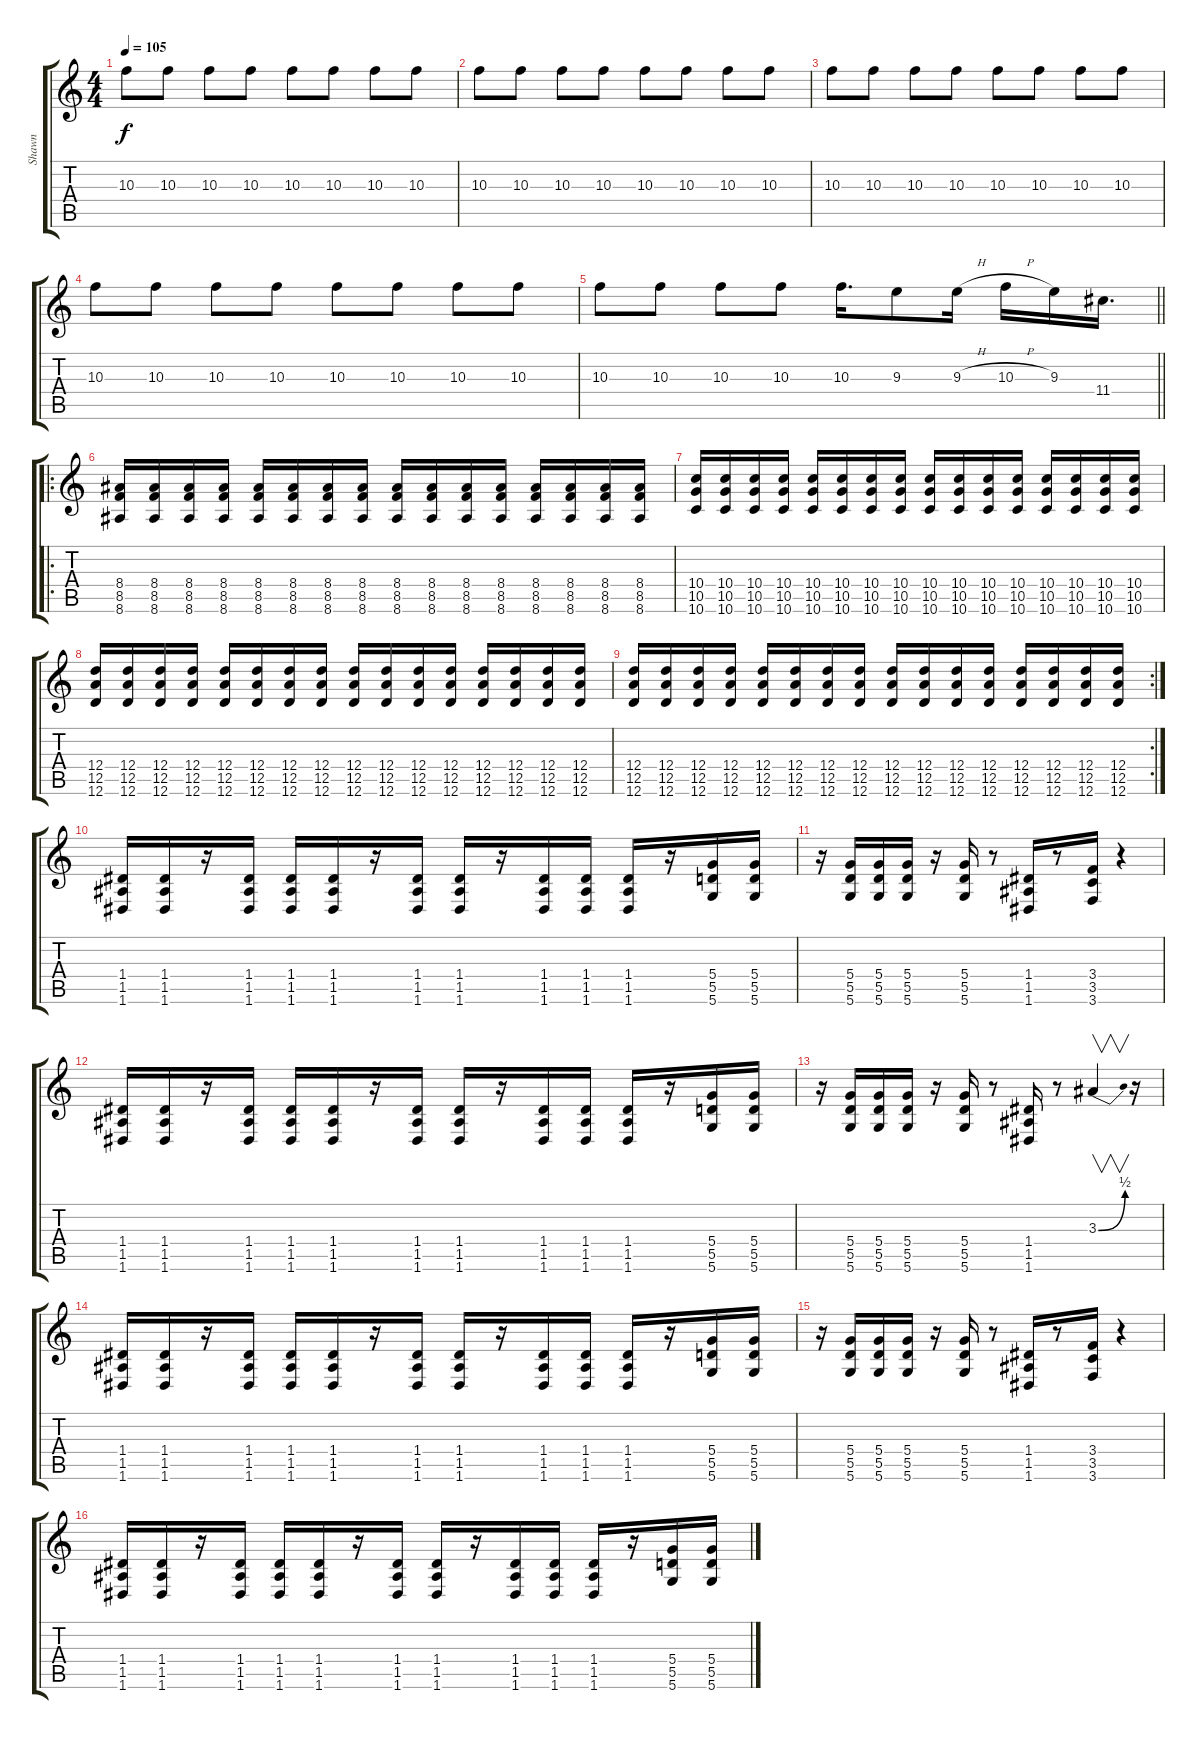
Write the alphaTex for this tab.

\track ("Shawn" "Shawn") {instrument distortionguitar}
\staff {score tabs}
\tuning (E4 B3 G3 D3 A2 D2) {hide}
\ts (4 4)
\tempo 105
\clef g2
\ks c
10.3.8{dy f} 10.3.8 10.3.8 10.3.8 10.3.8 10.3.8 10.3.8 10.3.8 |
10.3.8 10.3.8 10.3.8 10.3.8 10.3.8 10.3.8 10.3.8 10.3.8 |
10.3.8 10.3.8 10.3.8 10.3.8 10.3.8 10.3.8 10.3.8 10.3.8 |
10.3.8 10.3.8 10.3.8 10.3.8 10.3.8 10.3.8 10.3.8 10.3.8 |
\barLineRight lightlight
10.3.8 10.3.8 10.3.8 10.3.8 10.3.16{d} 9.3.8 9.3{h}.16 10.3{h}.16 9.3.16 11.4.16{d} |
\ro
(8.4 8.5 8.6).16 (8.4 8.5 8.6).16 (8.4 8.5 8.6).16 (8.4 8.5 8.6).16 (8.4 8.5 8.6).16 (8.4 8.5 8.6).16 (8.4 8.5 8.6).16 (8.4 8.5 8.6).16 (8.4 8.5 8.6).16 (8.4 8.5 8.6).16 (8.4 8.5 8.6).16 (8.4 8.5 8.6).16 (8.4 8.5 8.6).16 (8.4 8.5 8.6).16 (8.4 8.5 8.6).16 (8.4 8.5 8.6).16 |
(10.4 10.5 10.6).16 (10.4 10.5 10.6).16 (10.4 10.5 10.6).16 (10.4 10.5 10.6).16 (10.4 10.5 10.6).16 (10.4 10.5 10.6).16 (10.4 10.5 10.6).16 (10.4 10.5 10.6).16 (10.4 10.5 10.6).16 (10.4 10.5 10.6).16 (10.4 10.5 10.6).16 (10.4 10.5 10.6).16 (10.4 10.5 10.6).16 (10.4 10.5 10.6).16 (10.4 10.5 10.6).16 (10.4 10.5 10.6).16 |
(12.4 12.5 12.6).16 (12.4 12.5 12.6).16 (12.4 12.5 12.6).16 (12.4 12.5 12.6).16 (12.4 12.5 12.6).16 (12.4 12.5 12.6).16 (12.4 12.5 12.6).16 (12.4 12.5 12.6).16 (12.4 12.5 12.6).16 (12.4 12.5 12.6).16 (12.4 12.5 12.6).16 (12.4 12.5 12.6).16 (12.4 12.5 12.6).16 (12.4 12.5 12.6).16 (12.4 12.5 12.6).16 (12.4 12.5 12.6).16 |
\rc 2
(12.4 12.5 12.6).16 (12.4 12.5 12.6).16 (12.4 12.5 12.6).16 (12.4 12.5 12.6).16 (12.4 12.5 12.6).16 (12.4 12.5 12.6).16 (12.4 12.5 12.6).16 (12.4 12.5 12.6).16 (12.4 12.5 12.6).16 (12.4 12.5 12.6).16 (12.4 12.5 12.6).16 (12.4 12.5 12.6).16 (12.4 12.5 12.6).16 (12.4 12.5 12.6).16 (12.4 12.5 12.6).16 (12.4 12.5 12.6).16 |
(1.4 1.5 1.6).16 (1.4 1.5 1.6).16 r.16 (1.4 1.5 1.6).16 (1.4 1.5 1.6).16 (1.4 1.5 1.6).16 r.16 (1.4 1.5 1.6).16 (1.4 1.5 1.6).16 r.16 (1.4 1.5 1.6).16 (1.4 1.5 1.6).16 (1.4 1.5 1.6).16 r.16 (5.4 5.5 5.6).16 (5.4 5.5 5.6).16 |
r.16 (5.4 5.5 5.6).16 (5.4 5.5 5.6).16 (5.4 5.5 5.6).16 r.16 (5.4 5.5 5.6).16 r.8 (1.4 1.5 1.6).16 r.8 (3.4 3.5 3.6).16 r.4 |
(1.4 1.5 1.6).16 (1.4 1.5 1.6).16 r.16 (1.4 1.5 1.6).16 (1.4 1.5 1.6).16 (1.4 1.5 1.6).16 r.16 (1.4 1.5 1.6).16 (1.4 1.5 1.6).16 r.16 (1.4 1.5 1.6).16 (1.4 1.5 1.6).16 (1.4 1.5 1.6).16 r.16 (5.4 5.5 5.6).16 (5.4 5.5 5.6).16 |
r.16 (5.4 5.5 5.6).16 (5.4 5.5 5.6).16 (5.4 5.5 5.6).16 r.16 (5.4 5.5 5.6).16 r.8 (1.4 1.5 1.6).16 r.8 3.3{be (bend 0 0 60 2)}.4{v} r.16 |
(1.4 1.5 1.6).16 (1.4 1.5 1.6).16 r.16 (1.4 1.5 1.6).16 (1.4 1.5 1.6).16 (1.4 1.5 1.6).16 r.16 (1.4 1.5 1.6).16 (1.4 1.5 1.6).16 r.16 (1.4 1.5 1.6).16 (1.4 1.5 1.6).16 (1.4 1.5 1.6).16 r.16 (5.4 5.5 5.6).16 (5.4 5.5 5.6).16 |
r.16 (5.4 5.5 5.6).16 (5.4 5.5 5.6).16 (5.4 5.5 5.6).16 r.16 (5.4 5.5 5.6).16 r.8 (1.4 1.5 1.6).16 r.8 (3.4 3.5 3.6).16 r.4 |
(1.4 1.5 1.6).16 (1.4 1.5 1.6).16 r.16 (1.4 1.5 1.6).16 (1.4 1.5 1.6).16 (1.4 1.5 1.6).16 r.16 (1.4 1.5 1.6).16 (1.4 1.5 1.6).16 r.16 (1.4 1.5 1.6).16 (1.4 1.5 1.6).16 (1.4 1.5 1.6).16 r.16 (5.4 5.5 5.6).16 (5.4 5.5 5.6).16
